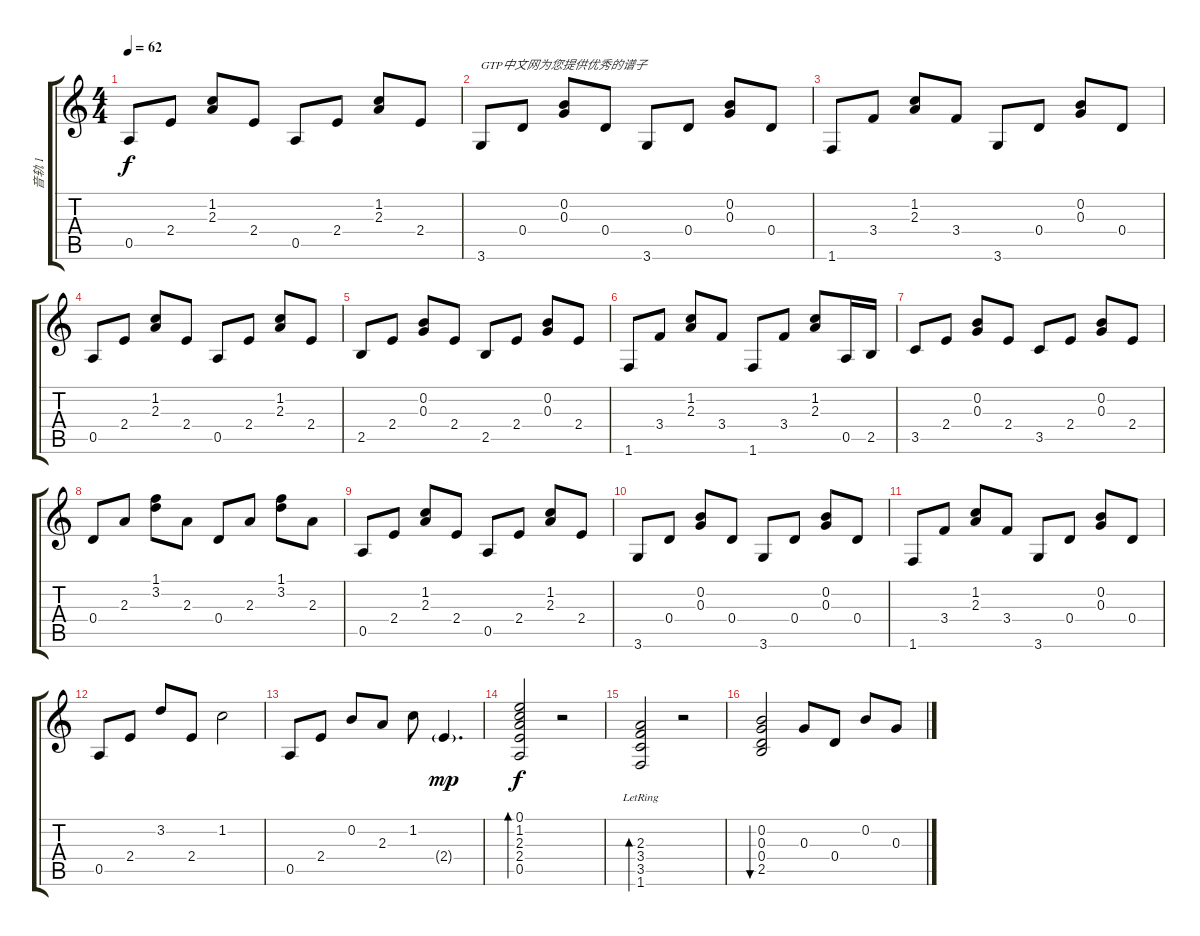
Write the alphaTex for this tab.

\track ("音轨 1" "音轨 1") {instrument acousticguitarsteel}
\staff {score tabs}
\tuning (E4 B3 G3 D3 A2 E2) {hide}
\ts (4 4)
\tempo 62
\clef g2
\ks c
0.5.8{dy f} 2.4.8 (1.2 2.3).8 2.4.8 0.5.8 2.4.8 (1.2 2.3).8 2.4.8 |
3.6.8{txt "GTP中文网为您提供优秀的谱子"} 0.4.8 (0.2 0.3).8 0.4.8 3.6.8 0.4.8 (0.2 0.3).8 0.4.8 |
1.6.8 3.4.8 (1.2 2.3).8 3.4.8 3.6.8 0.4.8 (0.2 0.3).8 0.4.8 |
0.5.8 2.4.8 (1.2 2.3).8 2.4.8 0.5.8 2.4.8 (1.2 2.3).8 2.4.8 |
2.5.8 2.4.8 (0.2 0.3).8 2.4.8 2.5.8 2.4.8 (0.2 0.3).8 2.4.8 |
1.6.8 3.4.8 (1.2 2.3).8 3.4.8 1.6.8 3.4.8 (1.2 2.3).8 0.5.16 2.5.16 |
3.5.8 2.4.8 (0.2 0.3).8 2.4.8 3.5.8 2.4.8 (0.2 0.3).8 2.4.8 |
0.4.8 2.3.8 (1.1 3.2).8 2.3.8 0.4.8 2.3.8 (1.1 3.2).8 2.3.8 |
0.5.8 2.4.8 (1.2 2.3).8 2.4.8 0.5.8 2.4.8 (1.2 2.3).8 2.4.8 |
3.6.8 0.4.8 (0.2 0.3).8 0.4.8 3.6.8 0.4.8 (0.2 0.3).8 0.4.8 |
1.6.8 3.4.8 (1.2 2.3).8 3.4.8 3.6.8 0.4.8 (0.2 0.3).8 0.4.8 |
0.5.8 2.4.8 3.2.8 2.4.8 1.2.2 |
0.5.8 2.4.8 0.2.8 2.3.8 1.2.8 2.4{g}.4{d dy mp} |
(0.1 1.2 2.3 2.4 0.5).2{bd 60 dy f} r.2 |
(2.3{lr} 3.4 3.5 1.6).2{bd 60} r.2 |
(0.2 0.3 0.4 2.5).2{bu 120} 0.3.8 0.4.8 0.2.8 0.3.8
